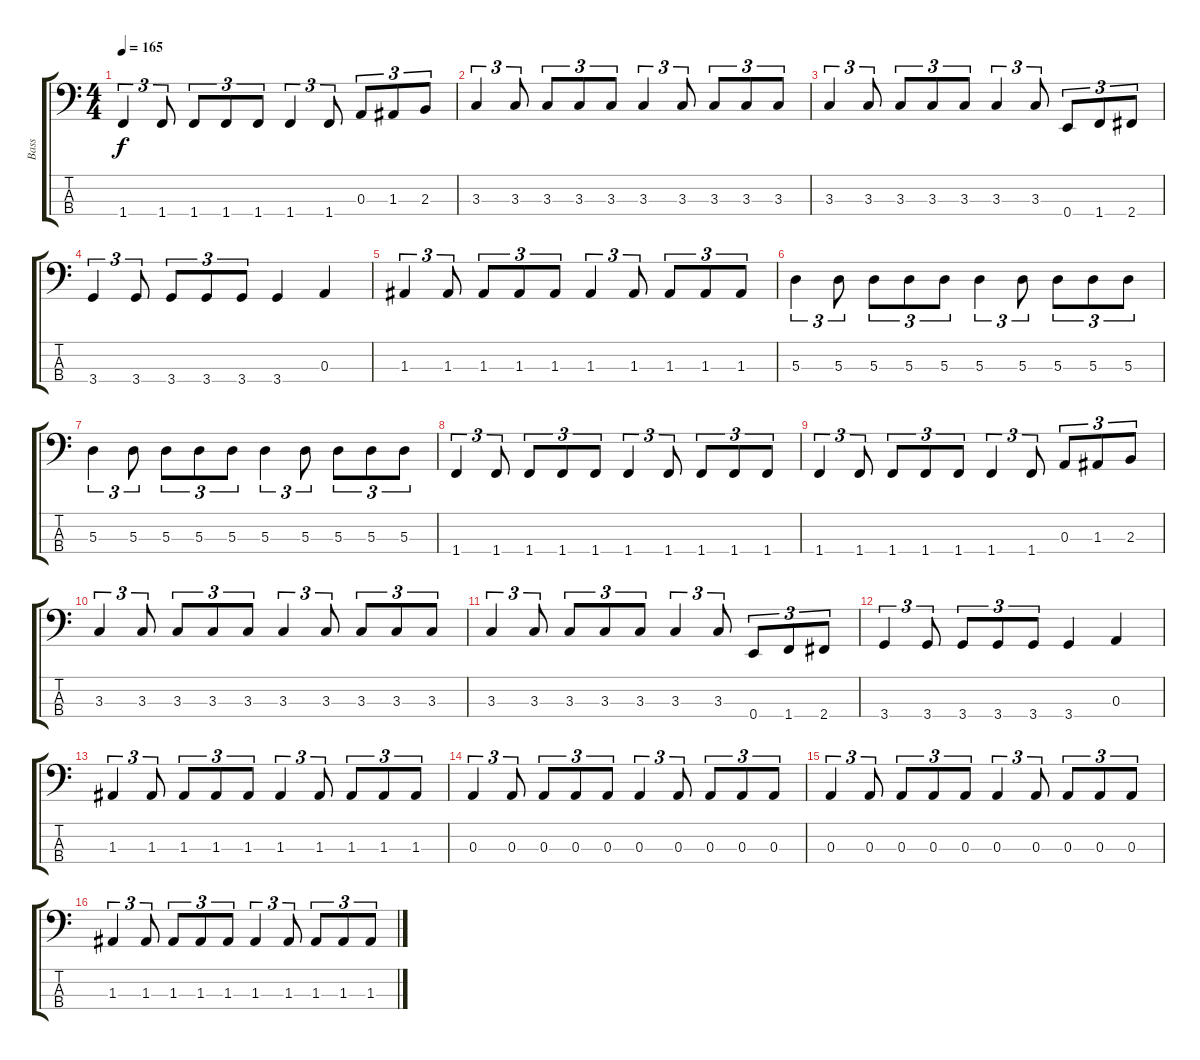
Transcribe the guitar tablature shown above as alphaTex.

\track ("Bass" "Bass") {instrument electricbassfinger}
\staff {score tabs}
\tuning (G2 D2 A1 E1) {hide}
\ts (4 4)
\tempo 165
\clef f4
\ks c
1.4.4{tu (3 2) dy f} 1.4.8{tu (3 2)} 1.4.8{tu (3 2)} 1.4.8{tu (3 2)} 1.4.8{tu (3 2)} 1.4.4{tu (3 2)} 1.4.8{tu (3 2)} 0.3.8{tu (3 2)} 1.3.8{tu (3 2)} 2.3.8{tu (3 2)} |
3.3.4{tu (3 2)} 3.3.8{tu (3 2)} 3.3.8{tu (3 2)} 3.3.8{tu (3 2)} 3.3.8{tu (3 2)} 3.3.4{tu (3 2)} 3.3.8{tu (3 2)} 3.3.8{tu (3 2)} 3.3.8{tu (3 2)} 3.3.8{tu (3 2)} |
3.3.4{tu (3 2)} 3.3.8{tu (3 2)} 3.3.8{tu (3 2)} 3.3.8{tu (3 2)} 3.3.8{tu (3 2)} 3.3.4{tu (3 2)} 3.3.8{tu (3 2)} 0.4.8{tu (3 2)} 1.4.8{tu (3 2)} 2.4.8{tu (3 2)} |
3.4.4{tu (3 2)} 3.4.8{tu (3 2)} 3.4.8{tu (3 2)} 3.4.8{tu (3 2)} 3.4.8{tu (3 2)} 3.4.4 0.3.4 |
1.3.4{tu (3 2)} 1.3.8{tu (3 2)} 1.3.8{tu (3 2)} 1.3.8{tu (3 2)} 1.3.8{tu (3 2)} 1.3.4{tu (3 2)} 1.3.8{tu (3 2)} 1.3.8{tu (3 2)} 1.3.8{tu (3 2)} 1.3.8{tu (3 2)} |
5.3.4{tu (3 2)} 5.3.8{tu (3 2)} 5.3.8{tu (3 2)} 5.3.8{tu (3 2)} 5.3.8{tu (3 2)} 5.3.4{tu (3 2)} 5.3.8{tu (3 2)} 5.3.8{tu (3 2)} 5.3.8{tu (3 2)} 5.3.8{tu (3 2)} |
5.3.4{tu (3 2)} 5.3.8{tu (3 2)} 5.3.8{tu (3 2)} 5.3.8{tu (3 2)} 5.3.8{tu (3 2)} 5.3.4{tu (3 2)} 5.3.8{tu (3 2)} 5.3.8{tu (3 2)} 5.3.8{tu (3 2)} 5.3.8{tu (3 2)} |
1.4.4{tu (3 2)} 1.4.8{tu (3 2)} 1.4.8{tu (3 2)} 1.4.8{tu (3 2)} 1.4.8{tu (3 2)} 1.4.4{tu (3 2)} 1.4.8{tu (3 2)} 1.4.8{tu (3 2)} 1.4.8{tu (3 2)} 1.4.8{tu (3 2)} |
1.4.4{tu (3 2)} 1.4.8{tu (3 2)} 1.4.8{tu (3 2)} 1.4.8{tu (3 2)} 1.4.8{tu (3 2)} 1.4.4{tu (3 2)} 1.4.8{tu (3 2)} 0.3.8{tu (3 2)} 1.3.8{tu (3 2)} 2.3.8{tu (3 2)} |
3.3.4{tu (3 2)} 3.3.8{tu (3 2)} 3.3.8{tu (3 2)} 3.3.8{tu (3 2)} 3.3.8{tu (3 2)} 3.3.4{tu (3 2)} 3.3.8{tu (3 2)} 3.3.8{tu (3 2)} 3.3.8{tu (3 2)} 3.3.8{tu (3 2)} |
3.3.4{tu (3 2)} 3.3.8{tu (3 2)} 3.3.8{tu (3 2)} 3.3.8{tu (3 2)} 3.3.8{tu (3 2)} 3.3.4{tu (3 2)} 3.3.8{tu (3 2)} 0.4.8{tu (3 2)} 1.4.8{tu (3 2)} 2.4.8{tu (3 2)} |
3.4.4{tu (3 2)} 3.4.8{tu (3 2)} 3.4.8{tu (3 2)} 3.4.8{tu (3 2)} 3.4.8{tu (3 2)} 3.4.4 0.3.4 |
1.3.4{tu (3 2)} 1.3.8{tu (3 2)} 1.3.8{tu (3 2)} 1.3.8{tu (3 2)} 1.3.8{tu (3 2)} 1.3.4{tu (3 2)} 1.3.8{tu (3 2)} 1.3.8{tu (3 2)} 1.3.8{tu (3 2)} 1.3.8{tu (3 2)} |
0.3.4{tu (3 2)} 0.3.8{tu (3 2)} 0.3.8{tu (3 2)} 0.3.8{tu (3 2)} 0.3.8{tu (3 2)} 0.3.4{tu (3 2)} 0.3.8{tu (3 2)} 0.3.8{tu (3 2)} 0.3.8{tu (3 2)} 0.3.8{tu (3 2)} |
0.3.4{tu (3 2)} 0.3.8{tu (3 2)} 0.3.8{tu (3 2)} 0.3.8{tu (3 2)} 0.3.8{tu (3 2)} 0.3.4{tu (3 2)} 0.3.8{tu (3 2)} 0.3.8{tu (3 2)} 0.3.8{tu (3 2)} 0.3.8{tu (3 2)} |
1.3.4{tu (3 2)} 1.3.8{tu (3 2)} 1.3.8{tu (3 2)} 1.3.8{tu (3 2)} 1.3.8{tu (3 2)} 1.3.4{tu (3 2)} 1.3.8{tu (3 2)} 1.3.8{tu (3 2)} 1.3.8{tu (3 2)} 1.3.8{tu (3 2)}
